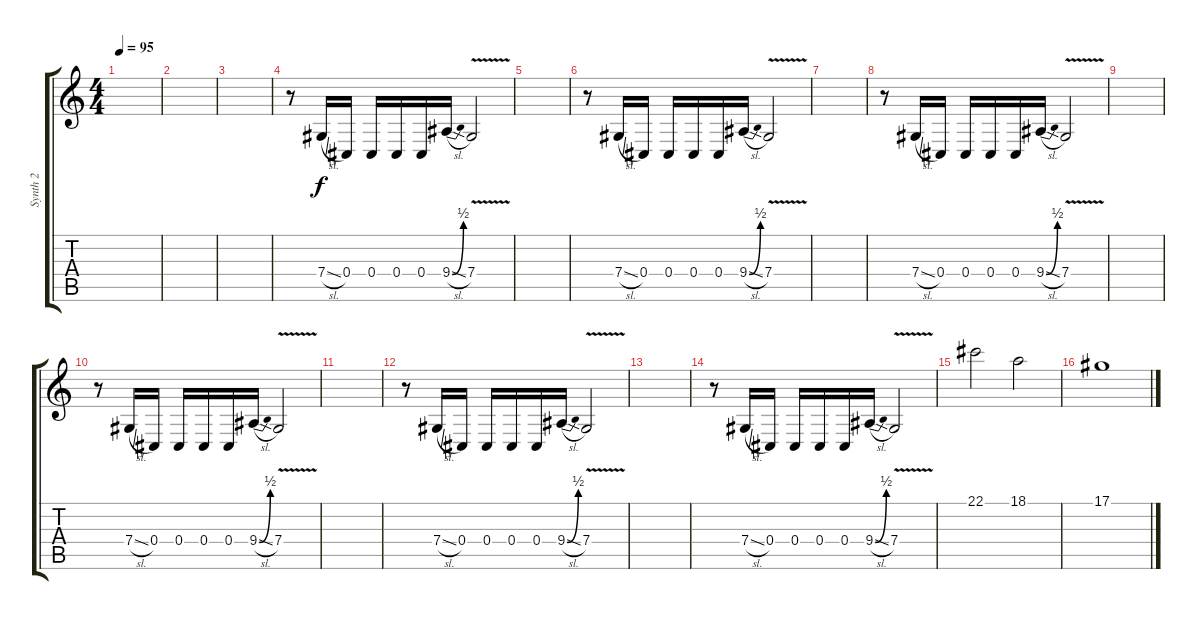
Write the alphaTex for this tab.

\track ("Synth 2" "Synth 2") {instrument lead8bassandlead}
\staff {score tabs}
\tuning (Eb4 Bb3 Gb3 Db3 Ab2 Db2) {hide}
\ts (4 4)
\tempo 95
\clef g2
\ks c
|
|
|
r.8 7.4{sl}.16 0.4.16 0.4.16 0.4.16 0.4.16 9.4{be (bend 0 0 60 2) sl}.16 7.4{v}.2 |
|
r.8 7.4{sl}.16 0.4.16 0.4.16 0.4.16 0.4.16 9.4{be (bend 0 0 60 2) sl}.16 7.4{v}.2 |
|
r.8 7.4{sl}.16 0.4.16 0.4.16 0.4.16 0.4.16 9.4{be (bend 0 0 60 2) sl}.16 7.4{v}.2 |
|
r.8 7.4{sl}.16 0.4.16 0.4.16 0.4.16 0.4.16 9.4{be (bend 0 0 60 2) sl}.16 7.4{v}.2 |
|
r.8 7.4{sl}.16 0.4.16 0.4.16 0.4.16 0.4.16 9.4{be (bend 0 0 60 2) sl}.16 7.4{v}.2 |
|
r.8 7.4{sl}.16 0.4.16 0.4.16 0.4.16 0.4.16 9.4{be (bend 0 0 60 2) sl}.16 7.4{v}.2 |
22.1.2 18.1.2 |
17.1.1
